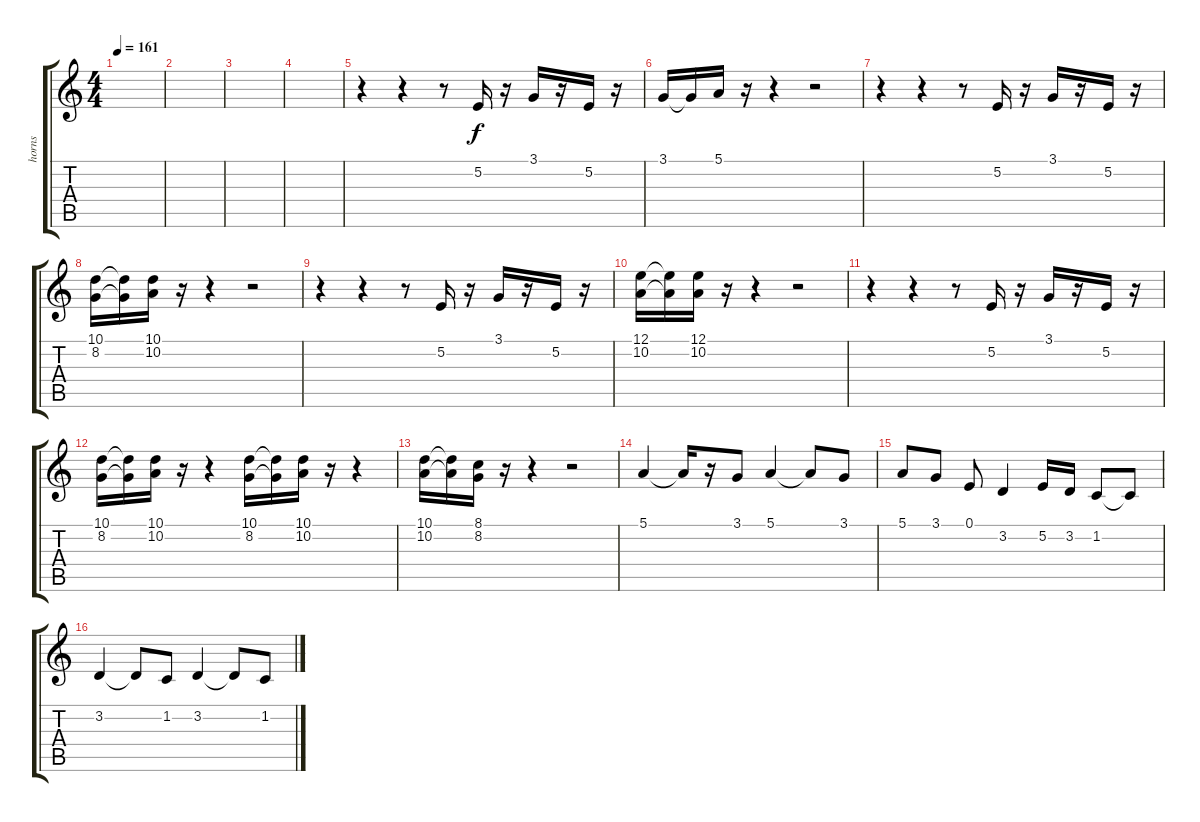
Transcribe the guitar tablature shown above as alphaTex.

\track ("horns" "horns") {instrument trumpet}
\staff {score tabs}
\tuning (E4 B3 G3 D3 A2 E2) {hide}
\ts (4 4)
\tempo 161
\clef g2
\ks c
|
|
|
|
r.4 r.4 r.8 5.2.16 r.16 3.1.16 r.16 5.2.16 r.16 |
3.1.16 3.1{t}.16 5.1.16 r.16 r.4 r.2 |
r.4 r.4 r.8 5.2.16 r.16 3.1.16 r.16 5.2.16 r.16 |
(10.1 8.2).16 (10.1{t} 8.2{t}).16 (10.1 10.2).16 r.16 r.4 r.2 |
r.4 r.4 r.8 5.2.16 r.16 3.1.16 r.16 5.2.16 r.16 |
(12.1 10.2).16 (12.1{t} 10.2{t}).16 (12.1 10.2).16 r.16 r.4 r.2 |
r.4 r.4 r.8 5.2.16 r.16 3.1.16 r.16 5.2.16 r.16 |
(10.1 8.2).16 (10.1{t} 8.2{t}).16 (10.1 10.2).16 r.16 r.4 (10.1 8.2).16 (10.1{t} 8.2{t}).16 (10.1 10.2).16 r.16 r.4 |
(10.1 10.2).16 (10.1{t} 10.2{t}).16 (8.1 8.2).16 r.16 r.4 r.2 |
5.1.4 5.1{t}.16 r.16 3.1.8 5.1.4 5.1{t}.8 3.1.8 |
5.1.8 3.1.8 0.1.8 3.2.4 5.2.16 3.2.16 1.2.8 1.2{t}.8 |
3.2.4 3.2{t}.8 1.2.8 3.2.4 3.2{t}.8 1.2.8
